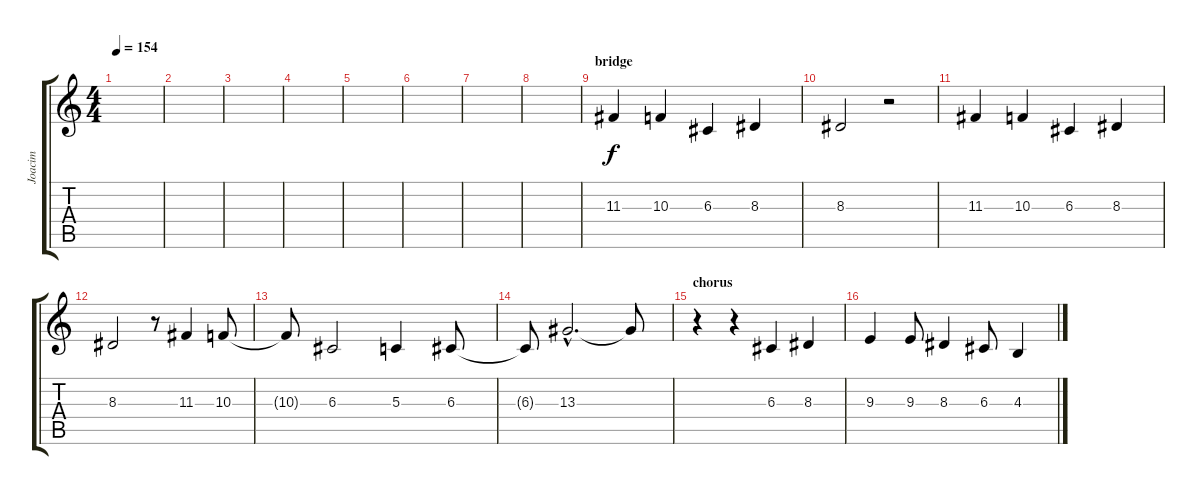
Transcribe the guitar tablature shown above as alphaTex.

\track ("Joacim" "Joacim") {instrument frenchhorn}
\staff {score tabs}
\tuning (E4 B3 G3 D3 A2 E2) {hide}
\ts (4 4)
\tempo 154
\clef g2
\ks c
|
|
|
|
|
|
|
|
\section ("" "bridge")
11.3.4 10.3.4 6.3.4 8.3.4 |
8.3.2 r.2 |
11.3.4 10.3.4 6.3.4 8.3.4 |
8.3.2 r.8 11.3.4 10.3.8 |
10.3{t}.8 6.3.2 5.3.4 6.3.8 |
6.3{t}.8 13.3{hac}.2{d} 13.3{t}.8 |
\section ("" "chorus")
r.4 r.4 6.3.4 8.3.4 |
9.3.4 9.3.8 8.3.4 6.3.8 4.3.4
